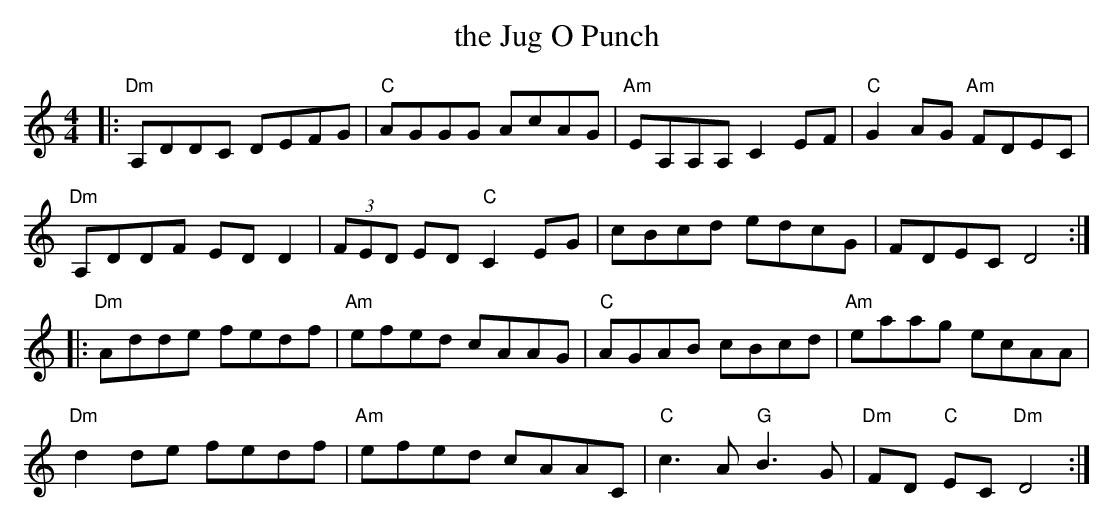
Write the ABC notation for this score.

X:1
T: the Jug O Punch
M: 4/4
L: 1/8
K: Ddor
|:\
"Dm"A,DDC DEFG | "C"AGGG AcAG | "Am"EA,A,A, C2EF | "C"G2AG "Am"FDEC |
"Dm"A,DDF EDD2 | (3FED ED "C"C2EG | cBcd edcG | FDEC D4 :|
|:\
"Dm"Adde fedf | "Am"efed cAAG | "C"AGAB cBcd | "Am"eaag ecAA |
"Dm"d2de fedf | "Am"efed cAAC | "C"c3A "G"B3G | "Dm"FD "C"EC "Dm"D4 :|
